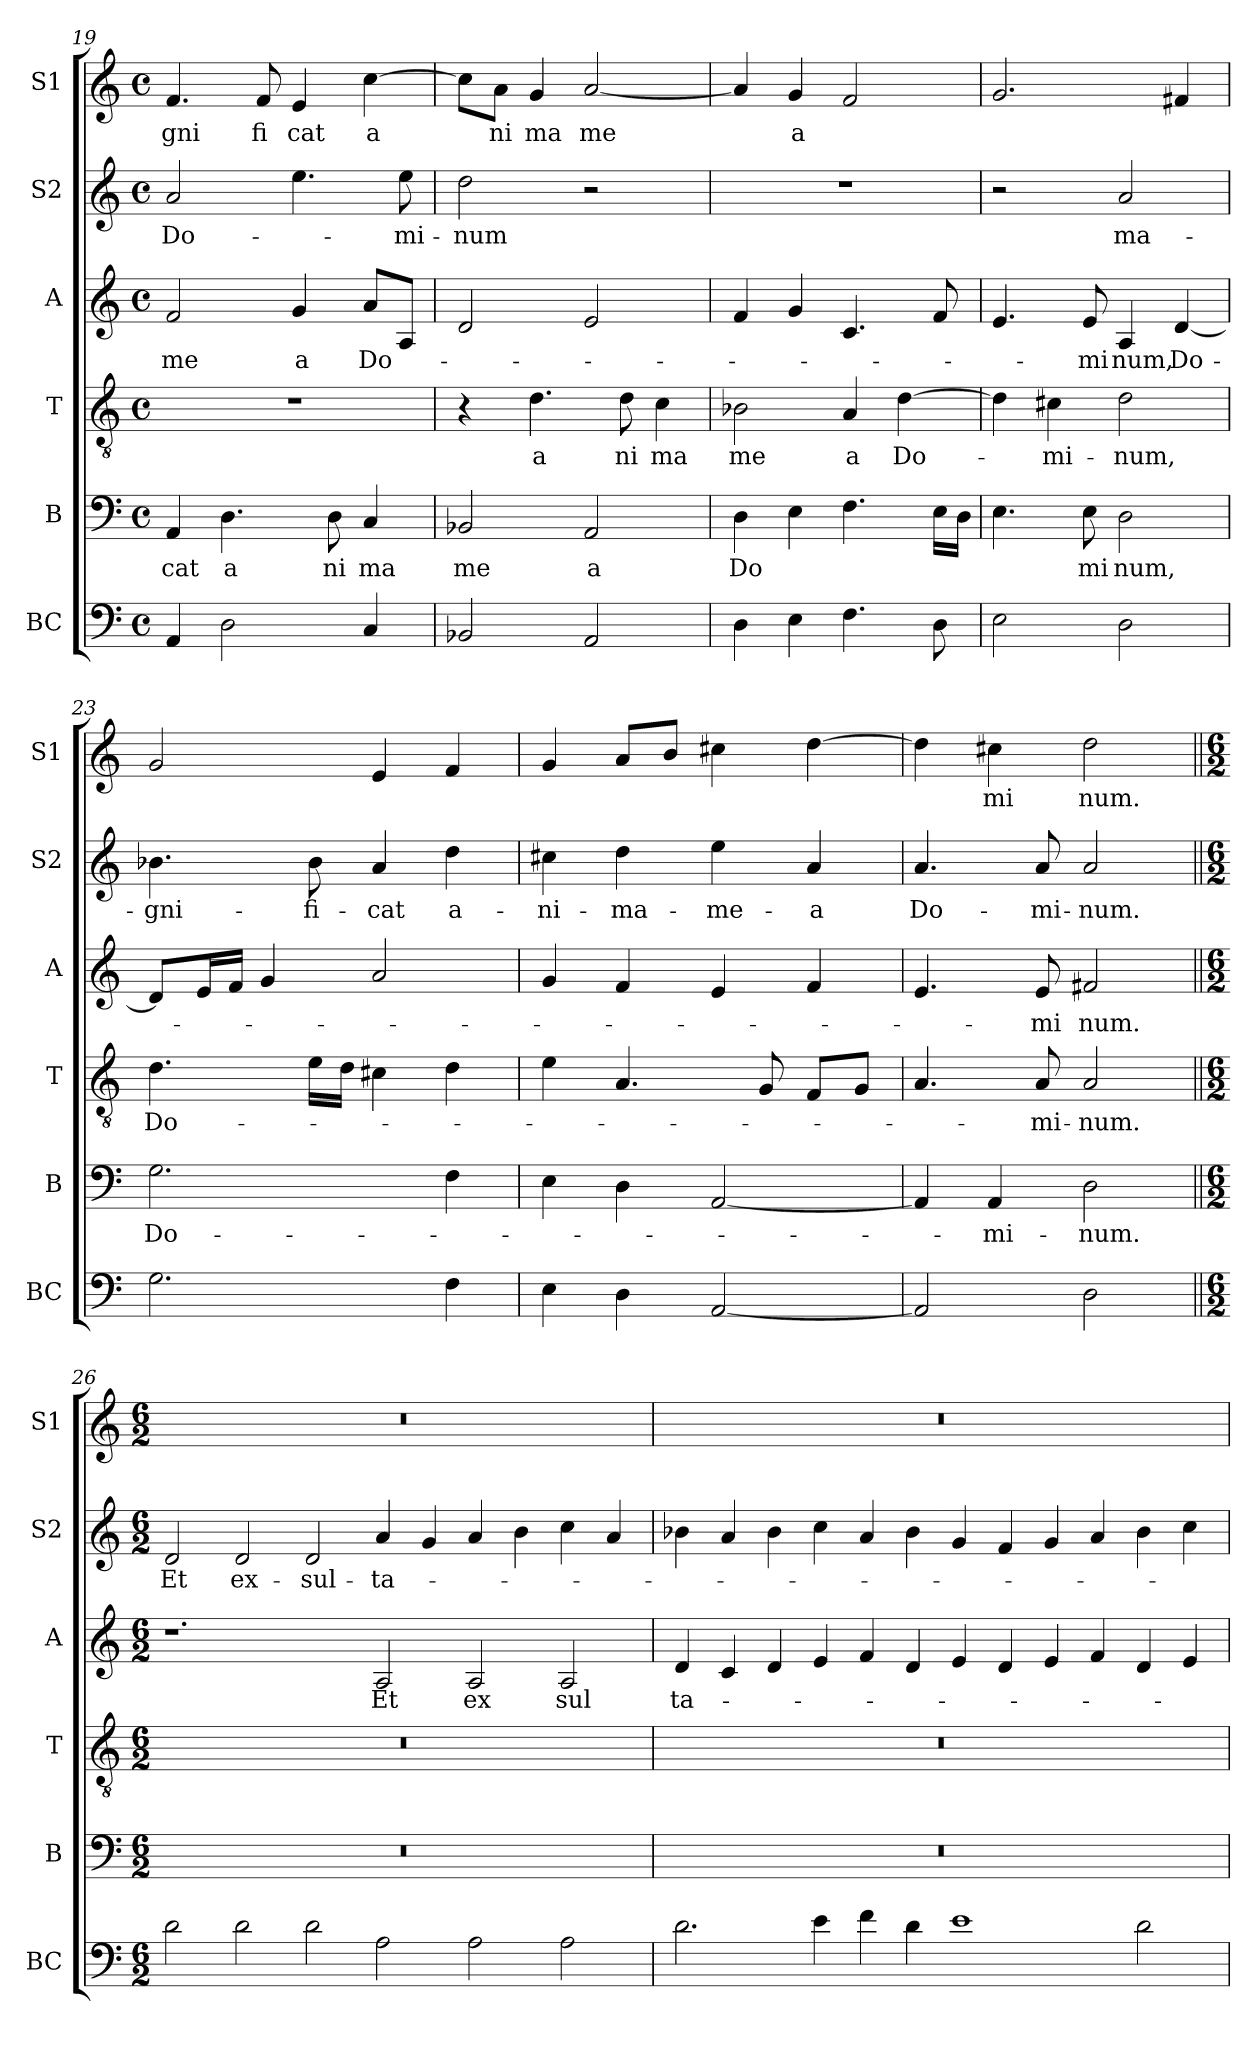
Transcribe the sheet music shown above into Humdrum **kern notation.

**kern	**kern	**text	**kern	**text	**kern	**text	**kern	**text	**kern	**text
*part6	*part5	*part5	*part4	*part4	*part3	*part3	*part2	*part2	*part1	*part1
*staff6	*staff5	*staff5	*staff4	*staff4	*staff3	*staff3	*staff2	*staff2	*staff1	*staff1
*I"BC	*I"B	*	*I"T	*	*I"A	*	*I"S2	*	*I"S1	*
*I'BC	*I'B	*	*I'T	*	*I'A	*	*I'S2	*	*I'S1	*
*clefF4	*clefF4	*	*clefGv2	*	*clefG2	*	*clefG2	*	*clefG2	*
*k[]	*k[]	*	*k[]	*	*k[]	*	*k[]	*	*k[]	*
*M4/4	*M4/4	*	*M4/4	*	*M4/4	*	*M4/4	*	*M4/4	*
*met(c)	*met(c)	*	*met(c)	*	*met(c)	*	*met(c)	*	*met(c)	*
=19	=19	=19	=19	=19	=19	=19	=19	=19	=19	=19
!	!	!LO:LY:b	!	!	!	!LO:LY:b	!	!LO:LY:b	!	!LO:LY:b
4AA/	4AA/	cat	1r	.	2f/	me	2a/	Do-	4.f/	gni
!	!	!LO:LY:b	!	!	!	!	!	!	!	!
2D\	4.D\	a	.	.	.	.	.	.	.	.
!	!	!	!	!	!	!	!	!	!	!LO:LY:b
.	.	.	.	.	.	.	.	.	8f/	fi
!	!	!	!	!	!	!LO:LY:b	!	!	!	!LO:LY:b
.	.	.	.	.	4g/	a	4.ee\	.	4e/	cat
!	!	!LO:LY:b	!	!	!	!	!	!	!	!
.	8D\	ni	.	.	.	.	.	.	.	.
!	!	!LO:LY:b	!	!	!	!LO:LY:b	!	!	!	!LO:LY:b
4C/	4C/	ma	.	.	8a/L	Do-	.	.	[4cc\	a
!	!	!	!	!	!	!	!	!LO:LY:b	!	!
.	.	.	.	.	8A/J	.	8ee\	-mi-	.	.
!!LO:LB:g=z
=20	=20	=20	=20	=20	=20	=20	=20	=20	=20	=20
!	!	!LO:LY:b	!	!	!	!	!	!LO:LY:b	!	!
2BB-X/	2BB-X/	me	4r	.	2d/	.	2dd\	-num	8cc\L]	.
!	!	!	!	!	!	!	!	!	!	!LO:LY:b
.	.	.	.	.	.	.	.	.	8a\J	ni
!	!	!	!	!LO:LY:b	!	!	!	!	!	!LO:LY:b
.	.	.	4.d\	a	.	.	.	.	4g/	ma
!	!	!LO:LY:b	!	!	!	!	!	!	!	!LO:LY:b
2AA/	2AA/	a	.	.	2e/	.	2r	.	[2a/	me
!	!	!	!	!LO:LY:b	!	!	!	!	!	!
.	.	.	8d\	ni	.	.	.	.	.	.
!	!	!	!	!LO:LY:b	!	!	!	!	!	!
.	.	.	4c\	ma	.	.	.	.	.	.
=21	=21	=21	=21	=21	=21	=21	=21	=21	=21	=21
!	!	!LO:LY:b	!	!LO:LY:b	!	!	!	!	!	!
4D\	4D\	Do	2B-X\	me	4f/	.	1r	.	4a/]	.
!	!	!	!	!	!	!	!	!	!	!LO:LY:b
4E\	4E\	.	.	.	4g/	.	.	.	4g/	a
!	!	!	!	!LO:LY:b	!	!	!	!	!	!
4.F\	4.F\	.	4A/	a	4.c/	.	.	.	2f/	.
!	!	!	!	!LO:LY:b	!	!	!	!	!	!
.	.	.	[4d\	Do-	.	.	.	.	.	.
8D\	16E\LL	.	.	.	8f/	.	.	.	.	.
.	16D\JJ	.	.	.	.	.	.	.	.	.
=22	=22	=22	=22	=22	=22	=22	=22	=22	=22	=22
2E\	4.E\	.	4d\]	.	4.e/	.	2r	.	2.g/	.
!	!	!	!	!LO:LY:b	!	!	!	!	!	!
.	.	.	4c#X\	-mi-	.	.	.	.	.	.
!	!	!LO:LY:b	!	!	!	!LO:LY:b	!	!	!	!
.	8E\	mi	.	.	8e/	mi	.	.	.	.
!	!	!LO:LY:b	!	!LO:LY:b	!	!LO:LY:b	!	!LO:LY:b	!	!
2D\	2D\	num,	2d\	num,	4A/	num,	2a/	ma-	.	.
!	!	!	!	!	!	!LO:LY:b	!	!	!	!
.	.	.	.	.	[4d/	Do-	.	.	4f#X/	.
=23	=23	=23	=23	=23	=23	=23	=23	=23	=23	=23
!	!	!LO:LY:b	!	!LO:LY:b	!	!	!	!LO:LY:b	!	!
2.G\	2.G\	Do-	4.d\	Do-	8d/L]	.	4.b-X\	-gni-	2g/	.
.	.	.	.	.	16e/L	.	.	.	.	.
.	.	.	.	.	16f/JJ	.	.	.	.	.
.	.	.	.	.	4g/	.	.	.	.	.
!	!	!	!	!	!	!	!	!LO:LY:b	!	!
.	.	.	16e\LL	.	.	.	8b-\	-fi-	.	.
.	.	.	16d\JJ	.	.	.	.	.	.	.
!	!	!	!	!	!	!	!	!LO:LY:b	!	!
.	.	.	4c#X\	.	2a/	.	4a/	-cat	4e/	.
!	!	!	!	!	!	!	!	!LO:LY:b	!	!
4F\	4F\	.	4d\	.	.	.	4dd\	a-	4f/	.
=24	=24	=24	=24	=24	=24	=24	=24	=24	=24	=24
!	!	!	!	!	!	!	!	!LO:LY:b	!	!
4E\	4E\	.	4e\	.	4g/	.	4cc#X\	-ni-	4g/	.
!	!	!	!	!	!	!	!	!LO:LY:b	!	!
4D\	4D\	.	4.A/	.	4f/	.	4dd\	-ma-	8a/L	.
.	.	.	.	.	.	.	.	.	8b/J	.
!	!	!	!	!	!	!	!	!LO:LY:b	!	!
[2AA/	[2AA/	.	.	.	4e/	.	4ee\	-me-	4cc#X\	.
.	.	.	8G/	.	.	.	.	.	.	.
!	!	!	!	!	!	!	!	!LO:LY:b	!	!
.	.	.	8F/L	.	4f/	.	4a/	-a	[4dd\	.
.	.	.	8G/J	.	.	.	.	.	.	.
=25	=25	=25	=25	=25	=25	=25	=25	=25	=25	=25
!	!	!	!	!	!	!	!	!LO:LY:b	!	!
2AA/]	4AA/]	.	4.A/	.	4.e/	.	4.a/	Do-	4dd\]	.
!	!	!LO:LY:b	!	!	!	!	!	!	!	!LO:LY:b
.	4AA/	-mi-	.	.	.	.	.	.	4cc#X\	mi
!	!	!	!	!LO:LY:b	!	!LO:LY:b	!	!LO:LY:b	!	!
.	.	.	8A/	-mi-	8e/	mi	8a/	-mi-	.	.
!	!	!LO:LY:b	!	!LO:LY:b	!	!LO:LY:b	!	!LO:LY:b	!	!LO:LY:b
2D\	2D\	-num.	2A/	num.	2f#X/	num.	2a/	-num.	2dd\	num.
!!LO:PB:g=z
=26||	=26||	=26||	=26||	=26||	=26||	=26||	=26||	=26||	=26||	=26||
*M6/2	*M6/2	*	*M6/2	*	*M6/2	*	*M6/2	*	*M6/2	*
*	*	*	*	*	*	*	*	*	*MM264	*
!	!	!	!	!	!	!	!	!LO:LY:b	!	!
2d\	0.r	.	0.r	.	1.r	.	2d/	Et	0.r	.
!	!	!	!	!	!	!	!	!LO:LY:b	!	!
2d\	.	.	.	.	.	.	2d/	ex-	.	.
!	!	!	!	!	!	!	!	!LO:LY:b	!	!
2d\	.	.	.	.	.	.	2d/	-sul-	.	.
!	!	!	!	!	!	!LO:LY:b	!	!LO:LY:b	!	!
2A\	.	.	.	.	2A/	Et	4a/	-ta-	.	.
.	.	.	.	.	.	.	4g/	.	.	.
!	!	!	!	!	!	!LO:LY:b	!	!	!	!
2A\	.	.	.	.	2A/	ex	4a/	.	.	.
.	.	.	.	.	.	.	4b\	.	.	.
!	!	!	!	!	!	!LO:LY:b	!	!	!	!
2A\	.	.	.	.	2A/	sul	4cc\	.	.	.
.	.	.	.	.	.	.	4a/	.	.	.
=27	=27	=27	=27	=27	=27	=27	=27	=27	=27	=27
!	!	!	!	!	!	!LO:LY:b	!	!	!	!
2.d\	0.r	.	0.r	.	4d/	ta-	4b-X\	.	0.r	.
.	.	.	.	.	4c/	.	4a/	.	.	.
.	.	.	.	.	4d/	.	4b-\	.	.	.
4e\	.	.	.	.	4e/	.	4cc\	.	.	.
4f\	.	.	.	.	4f/	.	4a/	.	.	.
4d\	.	.	.	.	4d/	.	4b-\	.	.	.
1e	.	.	.	.	4e/	.	4g/	.	.	.
.	.	.	.	.	4d/	.	4f/	.	.	.
.	.	.	.	.	4e/	.	4g/	.	.	.
.	.	.	.	.	4f/	.	4a/	.	.	.
2d\	.	.	.	.	4d/	.	4b-\	.	.	.
.	.	.	.	.	4e/	.	4cc\	.	.	.
=	=	=	=	=	=	=	=	=	=	=
*-	*-	*-	*-	*-	*-	*-	*-	*-	*-	*-
